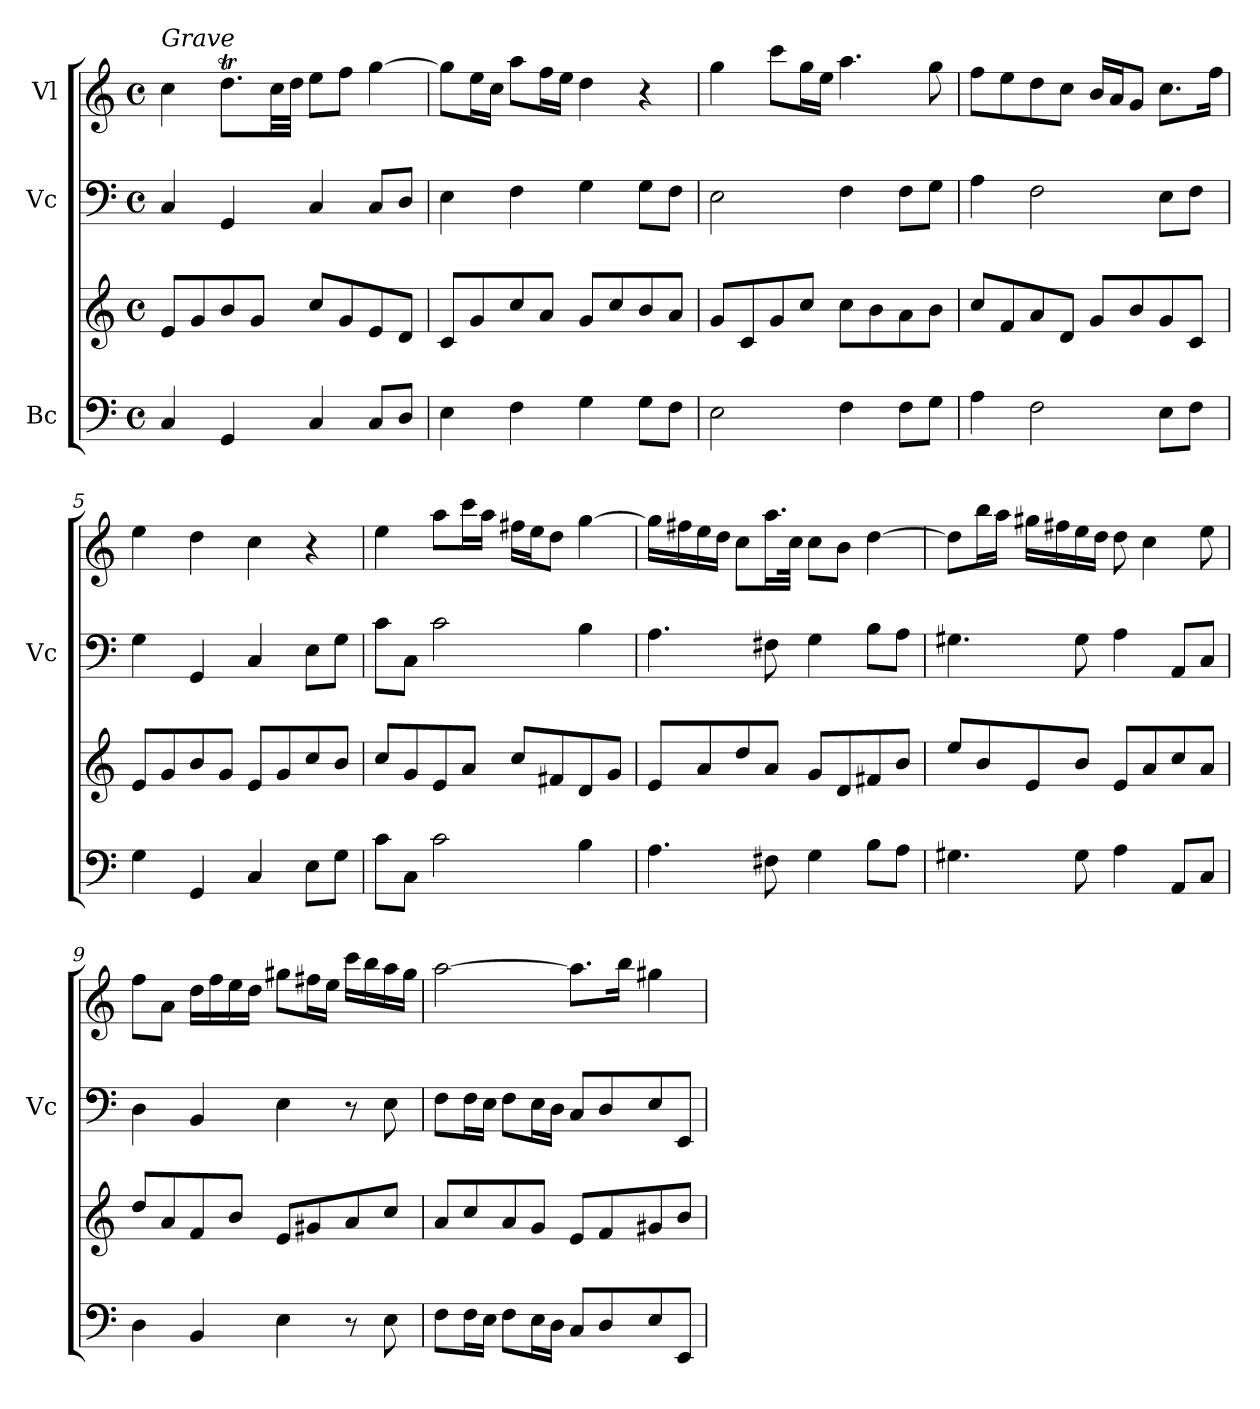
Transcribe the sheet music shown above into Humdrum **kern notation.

**kern	**kern	**kern	**kern
*part3	*part3	*part2	*part1
*staff4	*staff3	*staff2	*staff1
*I"Bc	*	*I"Vc	*I"Vl
*	*	*I'Vc	*
*clefF4	*clefG2	*clefF4	*clefG2
*k[]	*k[]	*k[]	*k[]
*M4/4	*M4/4	*M4/4	*M4/4
*met(c)	*met(c)	*met(c)	*met(c)
*MM50	*MM50	*MM50	*MM50
=1	=1	=1	=1
!	!	!	!LO:TX:a:i:t=Grave
4C/	8e/L	4C/	4cc\
.	8g/	.	.
4GG/	8b/	4GG/	8.ddT\L
.	8g/J	.	.
.	.	.	32cc\LL
.	.	.	32dd\JJJ
4C/	8cc/L	4C/	8ee\L
.	8g/	.	8ff\J
8C/L	8e/	8C/L	[4gg\
8D/J	8d/J	8D/J	.
=2	=2	=2	=2
4E\	8c/L	4E\	8gg\L]
.	8g/	.	16ee\L
.	.	.	16cc\JJ
4F\	8cc/	4F\	8aa\L
.	8a/J	.	16ff\L
.	.	.	16ee\JJ
4G\	8g/L	4G\	4dd\
.	8cc/	.	.
8G\L	8b/	8G\L	4r
8F\J	8a/J	8F\J	.
=3	=3	=3	=3
2E\	8g/L	2E\	4gg\
.	8c/	.	.
.	8g/	.	8ccc\L
.	8cc/J	.	16gg\L
.	.	.	16ee\JJ
4F\	8cc\L	4F\	4.aa\
.	8b\	.	.
8F\L	8a\	8F\L	.
8G\J	8b\J	8G\J	8gg\
=4	=4	=4	=4
4A\	8cc/L	4A\	8ff\L
.	8f/	.	8ee\
2F\	8a/	2F\	8dd\
.	8d/J	.	8cc\J
.	8g/L	.	16b/LL
.	.	.	16a/J
.	8b/	.	8g/J
8E\L	8g/	8E\L	8.cc\L
8F\J	8c/J	8F\J	.
.	.	.	16ff\Jk
=5	=5	=5	=5
4G\	8e/L	4G\	4ee\
.	8g/	.	.
4GG/	8b/	4GG/	4dd\
.	8g/J	.	.
4C/	8e/L	4C/	4cc\
.	8g/	.	.
8E\L	8cc/	8E\L	4r
8G\J	8b/J	8G\J	.
!!LO:LB:g=z
=6	=6	=6	=6
8c\L	8cc/L	8c\L	4ee\
8C\J	8g/	8C\J	.
2c\	8e/	2c\	8aa\L
.	8a/J	.	16ccc\L
.	.	.	16aa\JJ
.	8cc/L	.	16ff#X\LL
.	.	.	16ee\J
.	8f#X/	.	8dd\J
4B\	8d/	4B\	[4gg\
.	8g/J	.	.
=7	=7	=7	=7
4.A\	8e/L	4.A\	16gg\LL]
.	.	.	16ff#X\
.	8a/	.	16ee\
.	.	.	16dd\JJ
.	8dd/	.	8cc\L
8F#X\	8a/J	8F#X\	16.aa\L
.	.	.	32cc\JJk
4G\	8g/L	4G\	8cc\L
.	8d/	.	8b\J
8B\L	8f#X/	8B\L	[4dd\
8A\J	8b/J	8A\J	.
=8	=8	=8	=8
4.G#X\	8ee/L	4.G#X\	8dd\L]
.	8b/	.	16bb\L
.	.	.	16aa\JJ
.	8e/	.	16gg#X\LL
.	.	.	16ff#X\
8G#\	8b/J	8G#\	16ee\
.	.	.	16dd\JJ
4A\	8e/L	4A\	8dd\
.	8a/	.	4cc\
8AA/L	8cc/	8AA/L	.
8C/J	8a/J	8C/J	8ee\
=9	=9	=9	=9
4D\	8dd/L	4D\	8ff\L
.	8a/	.	8a\J
4BB/	8f/	4BB/	16dd\LL
.	.	.	16ff\
.	8b/J	.	16ee\
.	.	.	16dd\JJ
4E\	8e/L	4E\	8gg#X\L
.	8g#X/	.	16ff#X\L
.	.	.	16ee\JJ
8r	8a/	8r	16ccc\LL
.	.	.	16bb\
8E\	8cc/J	8E\	16aa\
.	.	.	16gg#\JJ
!!LO:LB:g=z
=10	=10	=10	=10
8F\L	8a/L	8F\L	[2aa\
16F\L	8cc/	16F\L	.
16E\JJ	.	16E\JJ	.
8F\L	8a/	8F\L	.
16E\L	8g/J	16E\L	.
16D\JJ	.	16D\JJ	.
8C/L	8e/L	8C/L	8.aa\L]
8D/	8f/	8D/	.
.	.	.	16bb\Jk
8E/	8g#X/	8E/	4gg#X\
8EE/J	8b/J	8EE/J	.
=	=	=	=
*-	*-	*-	*-
